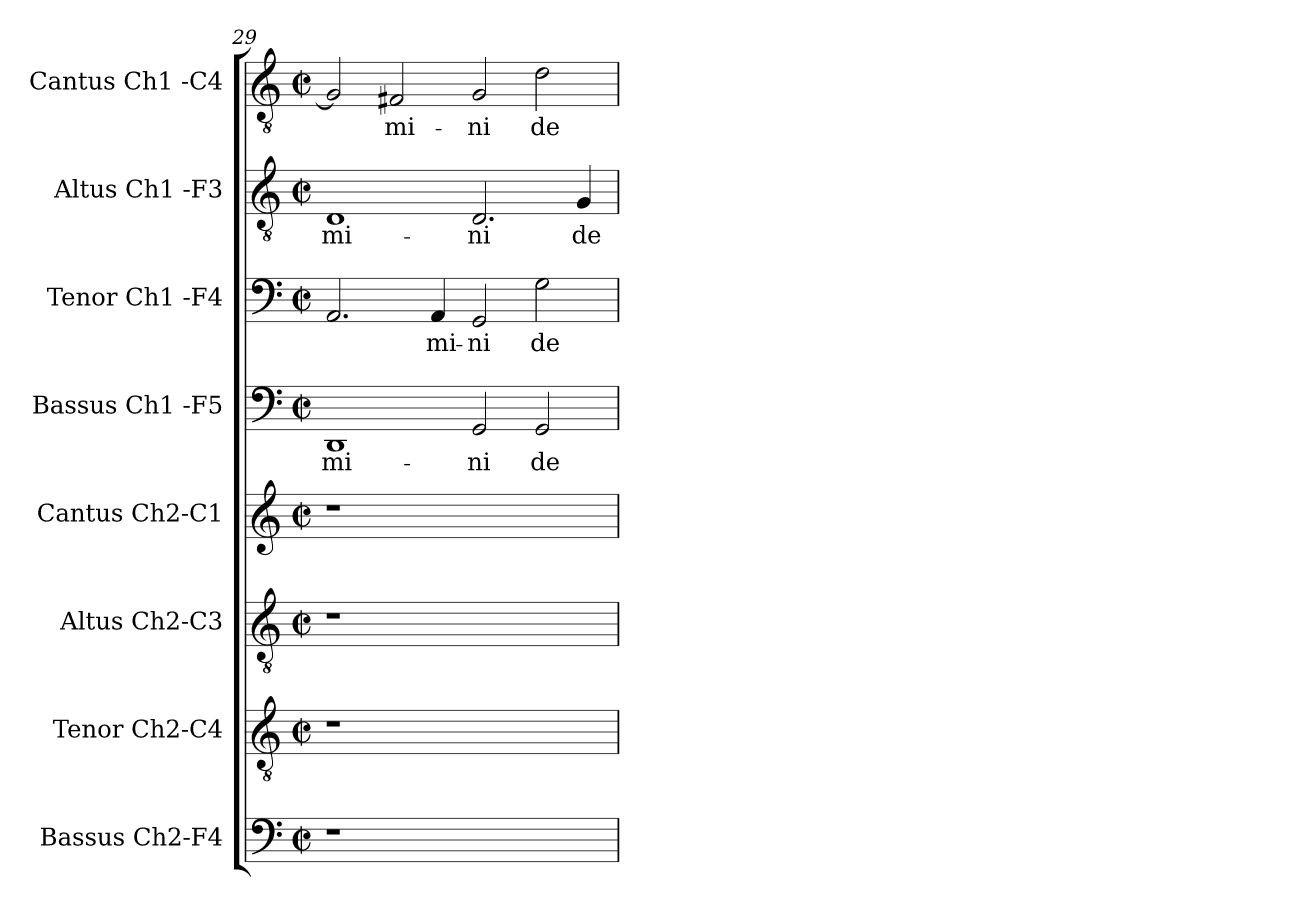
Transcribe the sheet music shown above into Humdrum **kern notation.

**kern	**kern	**kern	**kern	**kern	**text	**kern	**text	**kern	**text	**kern	**text
*part8	*part7	*part6	*part5	*part4	*part4	*part3	*part3	*part2	*part2	*part1	*part1
*staff8	*staff7	*staff6	*staff5	*staff4	*staff4	*staff3	*staff3	*staff2	*staff2	*staff1	*staff1
*I"Bassus Ch2-F4	*I"Tenor Ch2-C4	*I"Altus Ch2-C3	*I"Cantus Ch2-C1	*I"Bassus Ch1 -F5	*	*I"Tenor Ch1 -F4	*	*I"Altus Ch1 -F3	*	*I"Cantus Ch1 -C4	*
*I'B2	*I'T2	*I'A2	*I'C2	*I'B1	*	*I'T1	*	*I'A1	*	*I'C1	*
*clefF4	*clefGv2	*clefGv2	*clefG2	*clefF4	*	*clefF4	*	*clefGv2	*	*clefGv2	*
*k[]	*k[]	*k[]	*k[]	*k[]	*	*k[]	*	*k[]	*	*k[]	*
*M2/2	*M2/2	*M2/2	*M2/2	*M2/2	*	*M2/2	*	*M2/2	*	*M2/2	*
*met(c|)	*met(c|)	*met(c|)	*met(c|)	*met(c|)	*	*met(c|)	*	*met(c|)	*	*met(c|)	*
=29	=29	=29	=29	=29	=29	=29	=29	=29	=29	=29	=29
!	!	!	!	!	!LO:LY:b	!	!	!	!LO:LY:b	!	!
1r	1r	1r	1r	1DD	-mi-	2.AA/	.	1D	-mi-	2G/]	.
!	!	!	!	!	!	!	!	!	!	!	!LO:LY:b
.	.	.	.	.	.	.	.	.	.	2F#X/	-mi-
!	!	!	!	!	!	!	!LO:LY:b	!	!	!	!
.	.	.	.	.	.	4AA/	-mi-	.	.	.	.
!	!	!	!	!	!LO:LY:b	!	!LO:LY:b	!	!LO:LY:b	!	!LO:LY:b
1ryy	1ryy	1ryy	1ryy	2GG/	-ni	2GG/	-ni	2.D/	-ni	2G/	-ni
!	!	!	!	!	!LO:LY:b	!	!LO:LY:b	!	!	!	!LO:LY:b
.	.	.	.	2GG/	de	2G\	de	.	.	2d\	de
!	!	!	!	!	!	!	!	!	!LO:LY:b	!	!
.	.	.	.	.	.	.	.	4G/	de	.	.
=	=	=	=	=	=	=	=	=	=	=	=
*-	*-	*-	*-	*-	*-	*-	*-	*-	*-	*-	*-
